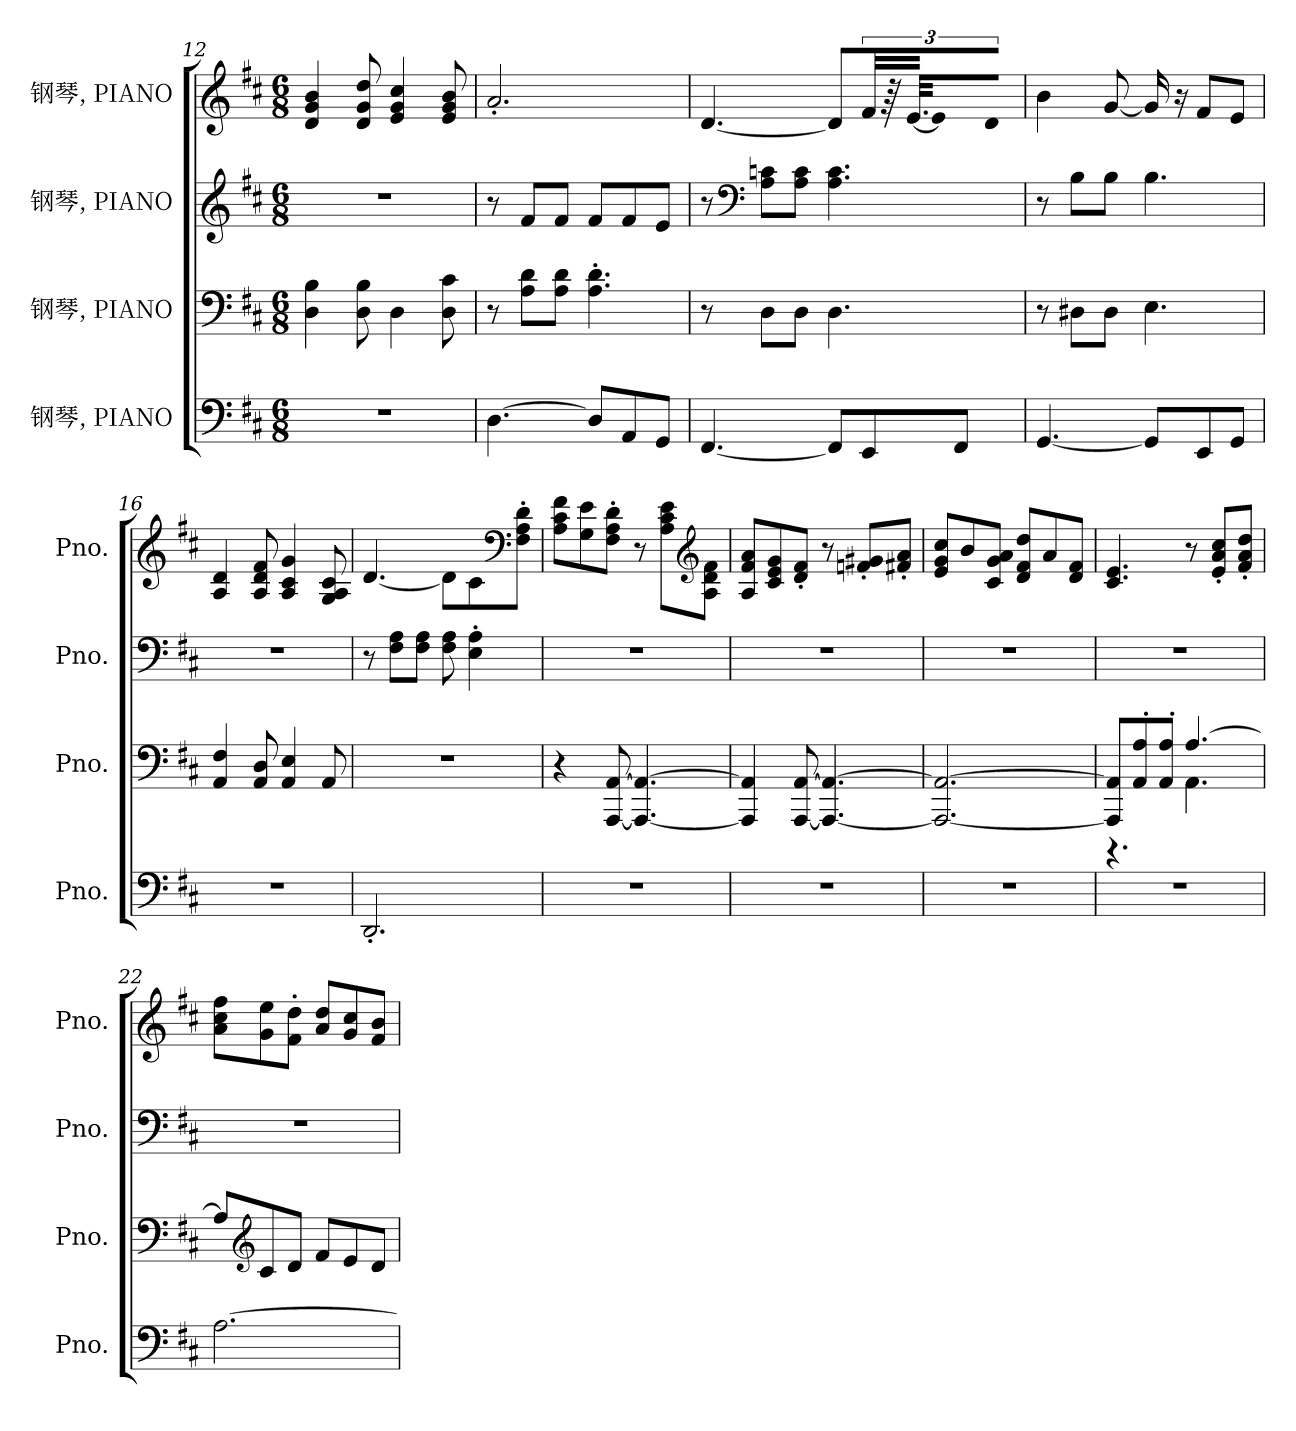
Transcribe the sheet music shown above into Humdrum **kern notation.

**kern	**kern	**kern	**kern
*part4	*part3	*part2	*part1
*staff4	*staff3	*staff2	*staff1
*I"钢琴, PIANO	*I"钢琴, PIANO	*I"钢琴, PIANO	*I"钢琴, PIANO
*I'Pno.	*I'Pno.	*I'Pno.	*I'Pno.
*clefF4	*clefF4	*clefG2	*clefG2
*k[f#c#]	*k[f#c#]	*k[f#c#]	*k[f#c#]
*M6/8	*M6/8	*M6/8	*M6/8
=12	=12	=12	=12
2.r	4D\ 4B\	2.r	4d/ 4g/ 4b/
.	8D\ 8B\	.	8d/ 8g/ 8dd/
.	4D\	.	4e/ 4g/ 4cc#/
.	8D\ 8c#\	.	8e/ 8g/ 8b/
=13	=13	=13	=13
[4.D\	8r	8r	2.a'/
.	8A\ 8d\L	8f#/L	.
.	8A\ 8d\J	8f#/J	.
8D/L]	4.A\' 4.d\'	8f#/L	.
8AA/	.	8f#/	.
8GG/J	.	8e/J	.
!!LO:PB:g=z
=14	=14	=14	=14
[4.FF#/	8r	8r	[4.d/
*	*	*clefF4	*
.	8D\L	8A\ 8cn\L	.
.	8D\J	8A\ 8c\J	.
8FF#/L]	4.D\	4.A\ 4.c\	8d/L]
8EE/	.	.	48f#/Jkk
.	.	.	96r
.	.	.	[48.e/KLL
.	.	.	16e/J]
8FF#/J	.	.	8d/J
=15	=15	=15	=15
[4.GG/	8r	8r	4b\
.	8D#X\L	8B\L	.
.	8D#\J	8B\J	[8g/
8GG/L]	4.E\	4.B\	16g/]
.	.	.	16r
8EE/	.	.	8f#/L
8GG/J	.	.	8e/J
=16	=16	=16	=16
2.r	4AA/ 4F#/	2.r	4A/ 4d/
.	8AA/ 8D/	.	8A/ 8d/ 8f#/
.	4AA/ 4E/	.	4A/ 4c#/ 4g/
.	8AA/	.	8G/ 8A/ 8c#/
=17	=17	=17	=17
2.DD'/	2.r	8r	[4.d/
.	.	8F#\ 8A\L	.
.	.	8F#\ 8A\J	.
.	.	8F#\ 8A\	8d\L]
.	.	4E\' 4A\'	8c#\
*	*	*	*clefF4
.	.	.	8F#\' 8A\' 8d\'J
!!LO:LB:g=z
=18	=18	=18	=18
2.r	4r	2.r	8A\ 8c#\ 8f#\L
.	.	.	8G\ 8e\
.	[8AAA/ [8AA/	.	8F#\' 8A\' 8d\'J
.	4.AAA/_ 4.AA/_	.	8r
.	.	.	8A\ 8c#\ 8e\L
*	*	*	*clefG2
.	.	.	8A\ 8d\ 8f#\J
=19	=19	=19	=19
2.r	4AAA/] 4AA/]	2.r	8A/ 8f#/ 8a/L
.	.	.	8c#/ 8e/ 8g/
.	[8AAA/ [8AA/	.	8d/' 8f#/'J
.	4.AAA/_ 4.AA/_	.	8r
.	.	.	8fn/' 8g#X/'L
.	.	.	8f#X/' 8a/'J
=20	=20	=20	=20
2.r	2.AAA/_ 2.AA/_	2.r	8e/ 8g/ 8cc#/L
.	.	.	8b/
.	.	.	8c#/ 8g/ 8a/J
.	.	.	8d/ 8f#/ 8dd/L
.	.	.	8a/
.	.	.	8d/ 8f#/J
=21	=21	=21	=21
*	*^	*	*
2.r	8AAA/] 8AA/]L	4.r	2.r	4.c#/ 4.e/
.	8AA/' 8A/'	.	.	.
.	8AA/' 8A/'J	.	.	.
.	[4.A/	4.AA\	.	8r
.	.	.	.	8e/' 8a/' 8cc#/'L
.	.	.	.	8f#/' 8a/' 8dd/'J
*	*v	*v	*	*
!!LO:LB:g=z
=22	=22	=22	=22
[2.A\	8A/L]	2.r	8a\ 8cc#\ 8ff#\L
*	*clefG2	*	*
.	8c#/	.	8g\ 8ee\
.	8d/J	.	8f#\' 8dd\'J
.	8f#/L	.	8a/ 8dd/L
.	8e/	.	8g/ 8cc#/
.	8d/J	.	8f#/ 8b/J
=	=	=	=
*-	*-	*-	*-
